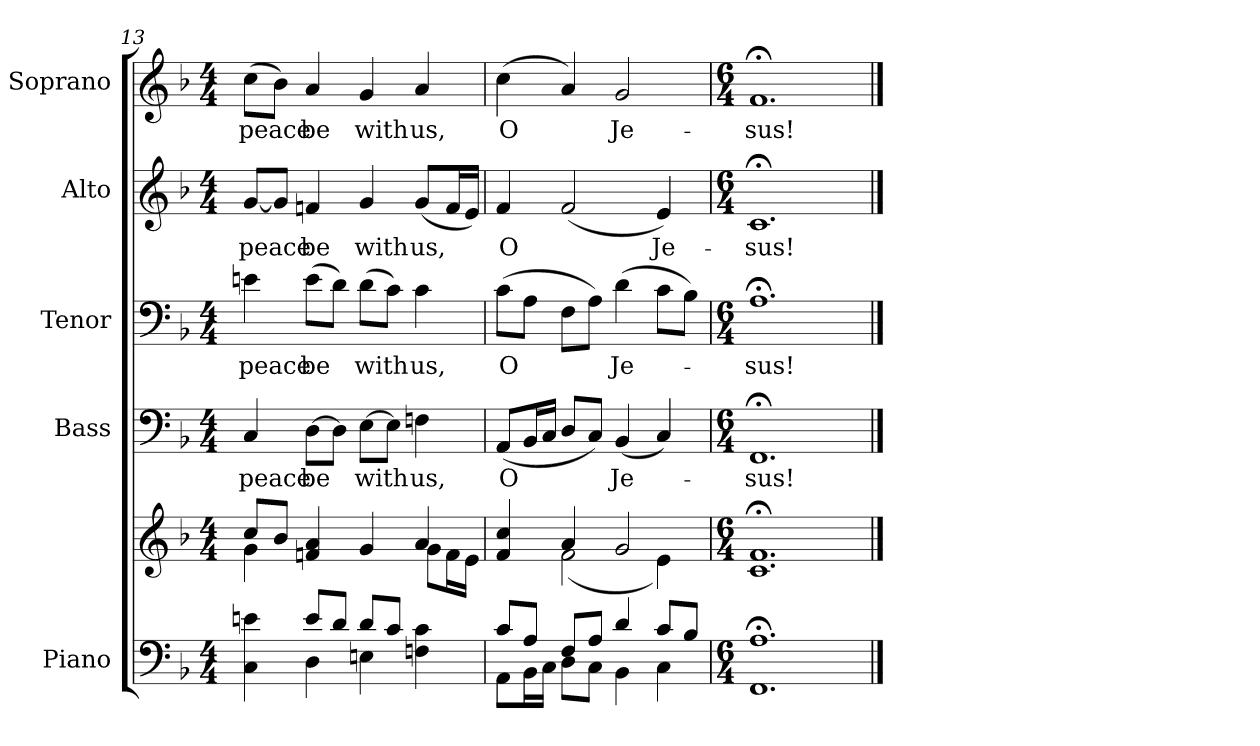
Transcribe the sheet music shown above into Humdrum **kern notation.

**kern	**kern	**kern	**text	**kern	**text	**kern	**text	**kern	**text
*part5	*part5	*part4	*part4	*part3	*part3	*part2	*part2	*part1	*part1
*staff6	*staff5	*staff4	*staff4	*staff3	*staff3	*staff2	*staff2	*staff1	*staff1
*I"Piano	*	*I"Bass	*	*I"Tenor	*	*I"Alto	*	*I"Soprano	*
*I'Pno.	*	*I'B.	*	*I'T.	*	*I'A.	*	*I'S.	*
!!LO:PB:g=z
*clefF4	*clefG2	*clefF4	*	*clefF4	*	*clefG2	*	*clefG2	*
*k[b-]	*k[b-]	*k[b-]	*	*k[b-]	*	*k[b-]	*	*k[b-]	*
*F:	*F:	*F:	*	*F:	*	*F:	*	*F:	*
*M4/4	*M4/4	*M4/4	*	*M4/4	*	*M4/4	*	*M4/4	*
=13	=13	=13	=13	=13	=13	=13	=13	=13	=13
*^	*^	*	*	*	*	*	*	*	*
!	!	!	!	!	!LO:LY:b:color=#000000	!	!	!	!	!	!
!	!	!	!	!	!	!	!LO:LY:b:color=#000000	!	!	!	!
!	!	!	!	!	!	!	!	!	!LO:LY:b:color=#000000	!	!
!	!	!	!	!	!	!	!	!	!	!	!LO:LY:b:color=#000000
4Ci\ 4eni	4ryy	8cci/L	4gi\	4Ci/	peace	4eni\	peace	[<8gi/L	peace	(8cci\L	peace
.	.	8b-i/J	.	.	.	.	.	8gi/J]	.	8b-i\J)	.
!	!	!	!	!	!LO:LY:b:color=#000000	!	!	!	!	!	!
!	!	!	!	!	!	!	!LO:LY:b:color=#000000	!	!	!	!
!	!	!	!	!	!	!	!	!	!LO:LY:b:color=#000000	!	!
!	!	!	!	!	!	!	!	!	!	!	!LO:LY:b:color=#000000
8ei/L	4Di\	4fni/ 4ai	4ryy	[>8Di\L	be	(8ei\L	be	4fni/	be	4ai/	be
8di/J	.	.	.	8Di\J]	.	8di\J)	.	.	.	.	.
!	!	!	!	!	!LO:LY:b:color=#000000	!	!	!	!	!	!
!	!	!	!	!	!	!	!LO:LY:b:color=#000000	!	!	!	!
!	!	!	!	!	!	!	!	!	!LO:LY:b:color=#000000	!	!
!	!	!	!	!	!	!	!	!	!	!	!LO:LY:b:color=#000000
8di/L	4Eni\	4gi/	4ryy	[>8Ei\L	with	(8di\L	with	4gi/	with	4gi/	with
8ci/J	.	.	.	8Ei\J]	.	8ci\J)	.	.	.	.	.
!	!	!	!	!	!LO:LY:b:color=#000000	!	!	!	!	!	!
!	!	!	!	!	!	!	!LO:LY:b:color=#000000	!	!	!	!
!	!	!	!	!	!	!	!	!	!LO:LY:b:color=#000000	!	!
!	!	!	!	!	!	!	!	!	!	!	!LO:LY:b:color=#000000
4Fni\ 4ci	4ryy	4ai/	8gi\L	4Fni\	us,	4ci\	us,	(8gi/L	us,	4ai/	us,
.	.	.	16fi\L	.	.	.	.	16fi/L	.	.	.
.	.	.	16ei\JJ	.	.	.	.	16ei/JJ)	.	.	.
=14	=14	=14	=14	=14	=14	=14	=14	=14	=14	=14	=14
!	!	!	!	!	!LO:LY:b:color=#000000	!	!	!	!	!	!
!	!	!	!	!	!	!	!LO:LY:b:color=#000000	!	!	!	!
!	!	!	!	!	!	!	!	!	!LO:LY:b:color=#000000	!	!
!	!	!	!	!	!	!	!	!	!	!	!LO:LY:b:color=#000000
8ci/L	8AAi\L	4fi/ 4cci	4ryy	(8AAi/L	O	(8ci\L	O	4fi/	O	(4cci\	O
8Ai/J	16BB-i\L	.	.	16BB-i/L	.	8Ai\J	.	.	.	.	.
.	16Ci\JJ	.	.	16Ci/JJ	.	.	.	.	.	.	.
8Fi/L	8Di\L	4ai/	(2fi\	8Di/L	.	8Fi\L	.	(2fi/	.	4ai/)	.
8Ai/J	8Ci\J	.	.	8Ci/J)	.	8Ai\J)	.	.	.	.	.
!	!	!	!	!	!LO:LY:b:color=#000000	!	!	!	!	!	!
!	!	!	!	!	!	!	!LO:LY:b:color=#000000	!	!	!	!
!	!	!	!	!	!	!	!	!	!	!	!LO:LY:b:color=#000000
4di/	4BB-i\	2gi/	.	(4BB-i/	Je-	(4di\	Je-	.	.	2gi/	Je-
!	!	!	!	!	!	!	!	!	!LO:LY:b:color=#000000	!	!
8ci/L	4Ci\	.	4ei\)	4Ci/)	.	8ci\L	.	4ei/)	Je-	.	.
8B-i/J	.	.	.	.	.	8B-i\J)	.	.	.	.	.
*v	*v	*	*	*	*	*	*	*	*	*	*
*	*v	*v	*	*	*	*	*	*	*	*
!!LO:PB:g=z
=15	=15	=15	=15	=15	=15	=15	=15	=15	=15
*M6/4	*M6/4	*M6/4	*	*M6/4	*	*M6/4	*	*M6/4	*
!	!	!	!LO:LY:b:color=#000000	!	!	!	!	!	!
!	!	!	!	!	!LO:LY:b:color=#000000	!	!	!	!
!	!	!	!	!	!	!	!LO:LY:b:color=#000000	!	!
!	!	!	!	!	!	!	!	!	!LO:LY:b:color=#000000
1.FFi; 1.Ai;	1.ci; 1.fi;	1.FF;i	-sus!	1.A;i	-sus!	1.c;i	-sus!	1.f;i	-sus!
==	==	==	==	==	==	==	==	==	==
*-	*-	*-	*-	*-	*-	*-	*-	*-	*-
